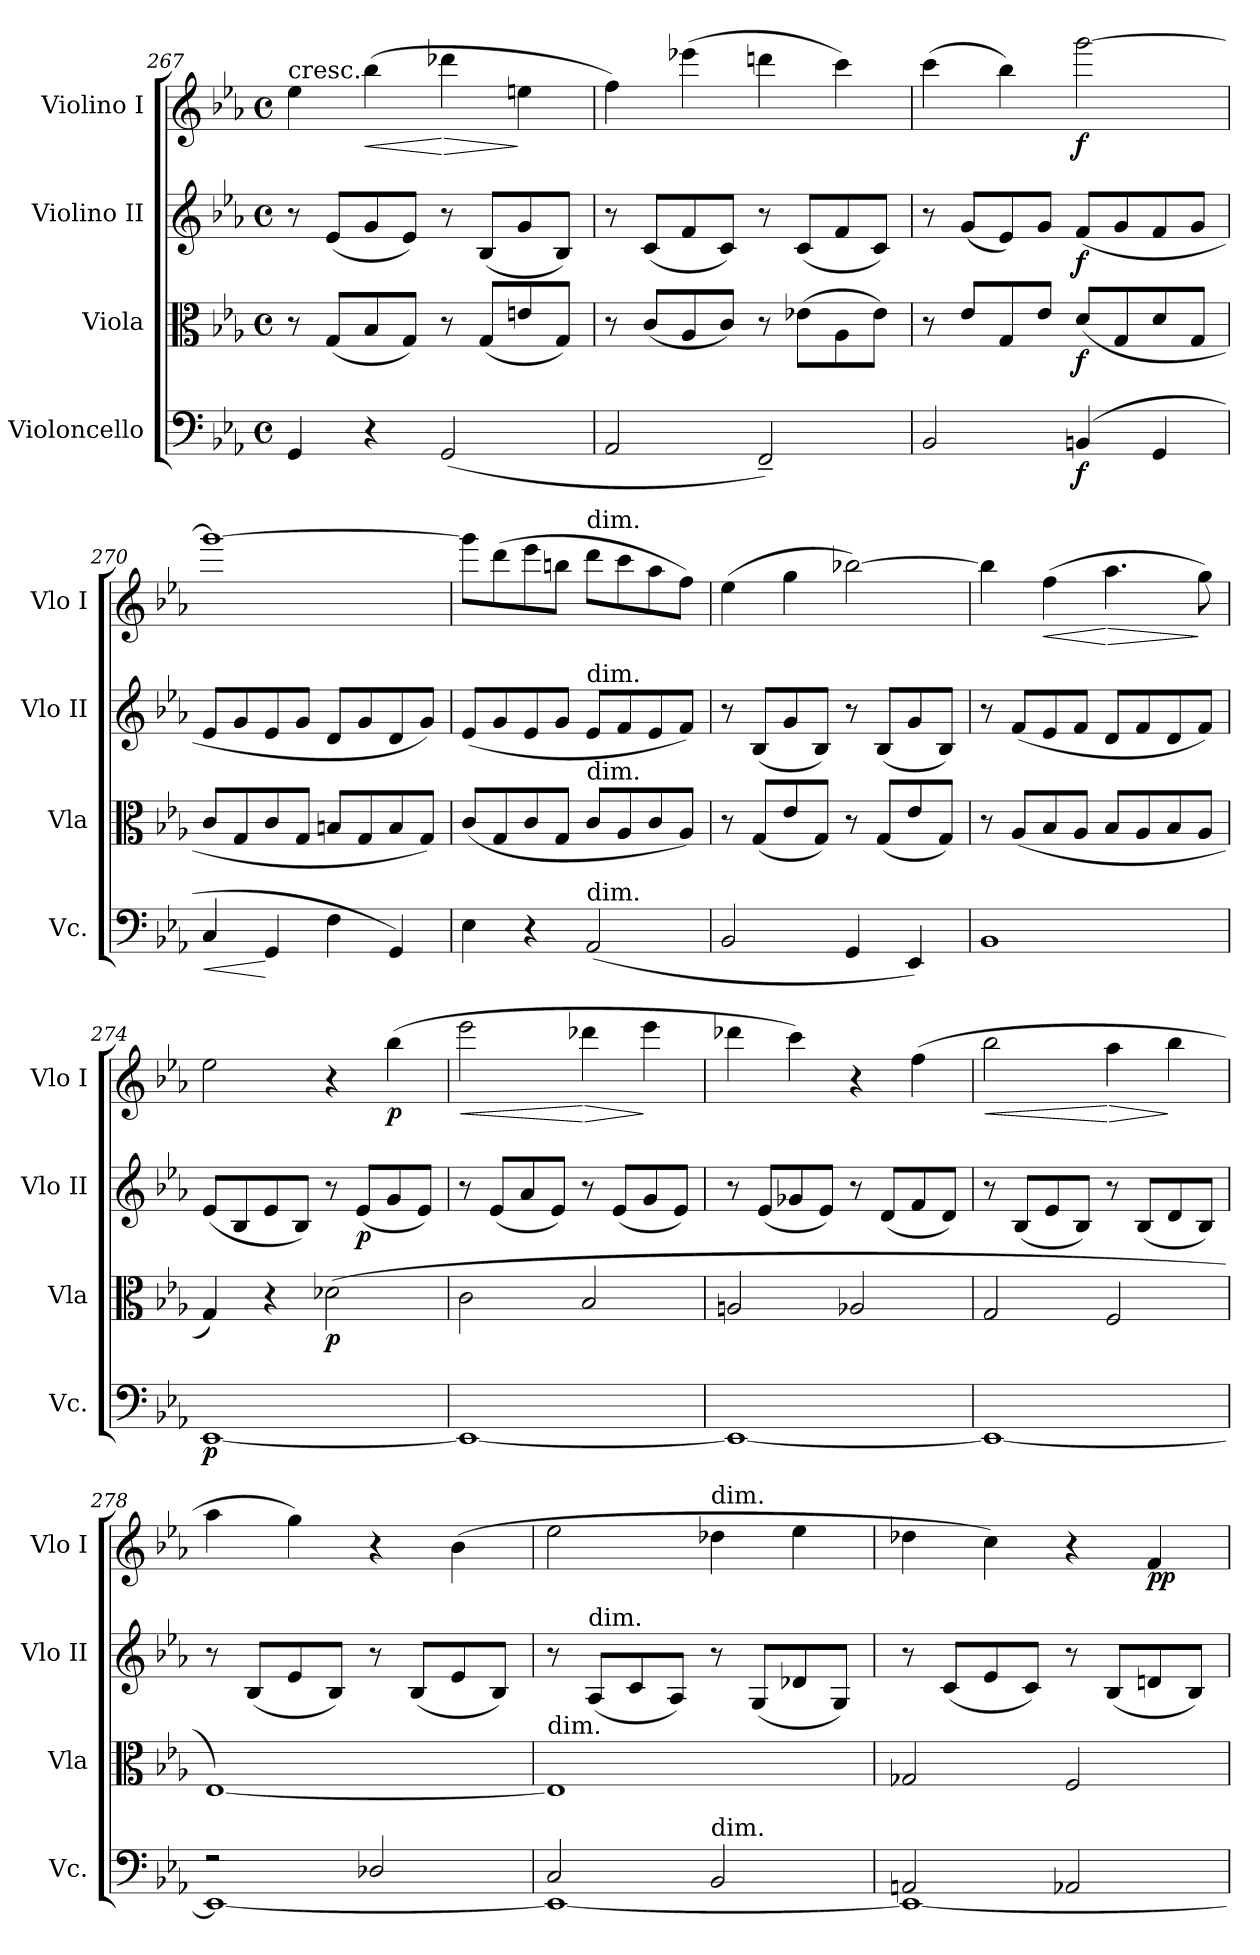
**kern	**dynam	**kern	**dynam	**kern	**dynam	**kern	**dynam
*part4	*part4	*part3	*part3	*part2	*part2	*part1	*part1
*staff4	*staff4	*staff3	*staff3	*staff2	*staff2	*staff1	*staff1
*I"Violoncello	*	*I"Viola	*	*I"Violino II	*	*I"Violino I	*
*I'Vc.	*	*I'Vla	*	*I'Vlo II	*	*I'Vlo I	*
*clefF4	*	*clefC3	*	*clefG2	*	*clefG2	*
*k[b-e-a-]	*	*k[b-e-a-]	*	*k[b-e-a-]	*	*k[b-e-a-]	*
*M4/4	*	*M4/4	*	*M4/4	*	*M4/4	*
*met(c)	*	*met(c)	*	*met(c)	*	*met(c)	*
=267	=267	=267	=267	=267	=267	=267	=267
!	!	!	!	!	!	!LO:TX:a:t=cresc.	!
4GG/	.	8r	.	8r	.	4ee-\	.
.	.	(8G/L	.	(8e-/L	.	.	.
!	!	!	!	!	!	!	!LO:HP:b
4r	.	8B-/	.	8g/	.	(4bb-\	<
.	.	8G/J)	.	8e-/J)	.	.	.
!	!	!	!	!	!	!	!LO:HP:n=1:b
(2GG/	.	8r	.	8r	.	4ddd-X\	[ >
.	.	(8G/L	.	(8B-/L	.	.	.
.	.	8en/	.	8g/	.	4een\	]
.	.	8G/J)	.	8B-/J)	.	.	.
=268	=268	=268	=268	=268	=268	=268	=268
2AA-/	.	8r	.	8r	.	4ff\)	.
.	.	(8c/L	.	(8c/L	.	.	.
.	.	8A-/	.	8f/	.	(4eee-X\	.
.	.	8c/J)	.	8c/J)	.	.	.
2FF~/)	.	8r	.	8r	.	4dddn\	.
.	.	(8e-X\L	.	(8c/L	.	.	.
.	.	8A-\	.	8f/	.	4ccc\)	.
.	.	8e-\J)	.	8c/J)	.	.	.
=269	=269	=269	=269	=269	=269	=269	=269
2BB-/	.	8r	.	8r	.	(4ccc\	.
.	.	8e-/L	.	(8g/L	.	.	.
.	.	8G/	.	8e-/)	.	4bb-\)	.
.	.	8e-/J	.	8g/J	.	.	.
!	!LO:DY:b	!	!LO:DY:b	!	!LO:DY:b	!	!LO:DY:b
(4BBn/	f	(8d/L	f	(8f/L	f	[2ggg\	f
.	.	8G/	.	8g/	.	.	.
4GG/	.	8d/	.	8f/	.	.	.
.	.	8G/J	.	8g/J	.	.	.
!!LO:LB:g=z
=270	=270	=270	=270	=270	=270	=270	=270
!	!LO:HP:b	!	!	!	!	!	!
4C/	<	8c/L	.	8e-/L	.	1ggg_	.
.	.	8G/	.	8g/	.	.	.
4GG/	[	8c/	.	8e-/	.	.	.
.	.	8G/J	.	8g/J	.	.	.
4F\	.	8Bn/L	.	8d/L	.	.	.
.	.	8G/	.	8g/	.	.	.
4GG/)	.	8B/	.	8d/	.	.	.
.	.	8G/J)	.	8g/J)	.	.	.
=271	=271	=271	=271	=271	=271	=271	=271
4E-\	.	(8c/L	.	(8e-/L	.	8ggg\L]	.
.	.	8G/	.	8g/	.	(8ddd\	.
4r	.	8c/	.	8e-/	.	8eee-\	.
.	.	8G/J	.	8g/J	.	8bbn\J	.
!	!	!	!	!	!	!LO:TX:a:t=dim.	!
!	!	!	!	!LO:TX:a:t=dim.	!	!	!
!	!	!LO:TX:a:t=dim.	!	!	!	!	!
!LO:TX:a:t=dim.	!	!	!	!	!	!	!
(2AA-/	.	8c/L	.	8e-/L	.	8ddd\L	.
.	.	8A-/	.	8f/	.	8ccc\	.
.	.	8c/	.	8e-/	.	8aa-\	.
.	.	8A-/J)	.	8f/J)	.	8ff\J)	.
=272	=272	=272	=272	=272	=272	=272	=272
2BB-/	.	8r	.	8r	.	(4ee-\	.
.	.	(8G/L	.	(8B-/L	.	.	.
.	.	8e-/	.	8g/	.	4gg\	.
.	.	8G/J)	.	8B-/J)	.	.	.
4GG/	.	8r	.	8r	.	[2bb-X\)	.
.	.	(8G/L	.	(8B-/L	.	.	.
4EE-/)	.	8e-/	.	8g/	.	.	.
.	.	8G/J)	.	8B-/J)	.	.	.
=273	=273	=273	=273	=273	=273	=273	=273
1BB-	.	8r	.	8r	.	4bb-\]	.
.	.	(8A-/L	.	(8f/L	.	.	.
!	!	!	!	!	!	!	!LO:HP:b
.	.	8B-/	.	8e-/	.	(4ff\	<
.	.	8A-/J	.	8f/J	.	.	.
!	!	!	!	!	!	!	!LO:HP:n=1:b
.	.	8B-/L	.	8d/L	.	4.aa-\	[ >
.	.	8A-/	.	8f/	.	.	.
.	.	8B-/	.	8d/	.	.	.
.	.	8A-/J	.	8f/J)	.	8gg\)	]
=274	=274	=274	=274	=274	=274	=274	=274
!	!LO:DY:b	!	!	!	!	!	!
[1EE-	p	4G/)	.	(8e-/L	.	2ee-\	.
.	.	.	.	8B-/	.	.	.
.	.	4r	.	8e-/	.	.	.
.	.	.	.	8B-/J)	.	.	.
!	!	!	!LO:DY:b	!	!	!	!
.	.	(2d-X\	p	8r	.	4r	.
!	!	!	!	!	!LO:DY:b	!	!
.	.	.	.	(8e-/L	p	.	.
!	!	!	!	!	!	!	!LO:DY:b
.	.	.	.	8g/	.	(4bb-\	p
.	.	.	.	8e-/J)	.	.	.
=275	=275	=275	=275	=275	=275	=275	=275
!	!	!	!	!	!	!	!LO:HP:b
1EE-_	.	2c\	.	8r	.	2eee-\	<
.	.	.	.	(8e-/L	.	.	.
.	.	.	.	8a-/	.	.	.
.	.	.	.	8e-/J)	.	.	.
!	!	!	!	!	!	!	!LO:HP:n=1:b
.	.	2B-/	.	8r	.	4ddd-X\	[ >
.	.	.	.	(8e-/L	.	.	.
.	.	.	.	8g/	.	4eee-\	]
.	.	.	.	8e-/J)	.	.	.
=276	=276	=276	=276	=276	=276	=276	=276
1EE-_	.	2An/	.	8r	.	4ddd-X\	.
.	.	.	.	(8e-/L	.	.	.
.	.	.	.	8g-X/	.	4ccc\)	.
.	.	.	.	8e-/J)	.	.	.
.	.	2A-X/	.	8r	.	4r	.
.	.	.	.	(8d/L	.	.	.
.	.	.	.	8f/	.	(4ff\	.
.	.	.	.	8d/J)	.	.	.
=277	=277	=277	=277	=277	=277	=277	=277
!	!	!	!	!	!	!	!LO:HP:b
1EE-_	.	2G/	.	8r	.	2bb-\	<
.	.	.	.	(8B-/L	.	.	.
.	.	.	.	8e-/	.	.	.
.	.	.	.	8B-/J)	.	.	.
!	!	!	!	!	!	!	!LO:HP:n=1:b
.	.	2F/	.	8r	.	4aa-\	[ >
.	.	.	.	(8B-/L	.	.	.
.	.	.	.	8d/	.	4bb-\	]
.	.	.	.	8B-/J)	.	.	.
!!LO:LB:g=z
=278	=278	=278	=278	=278	=278	=278	=278
*^	*	*	*	*	*	*	*
2r	1EE-_	.	[1E-)	.	8r	.	4aa-\	.
.	.	.	.	.	(8B-/L	.	.	.
.	.	.	.	.	8e-/	.	4gg\)	.
.	.	.	.	.	8B-/J)	.	.	.
2D-X/	.	.	.	.	8r	.	4r	.
.	.	.	.	.	(8B-/L	.	.	.
.	.	.	.	.	8e-/	.	(4b-\	.
.	.	.	.	.	8B-/J)	.	.	.
=279	=279	=279	=279	=279	=279	=279	=279	=279
!	!	!	!LO:TX:a:t=dim.	!	!	!	!	!
2C/	1EE-_	.	1E-]	.	8r	.	2ee-\	.
!	!	!	!	!	!LO:TX:a:t=dim.	!	!	!
.	.	.	.	.	(8A-/L	.	.	.
.	.	.	.	.	8c/	.	.	.
.	.	.	.	.	8A-/J)	.	.	.
!	!	!	!	!	!	!	!LO:TX:a:t=dim.	!
!LO:TX:a:t=dim.	!	!	!	!	!	!	!	!
2BB-/	.	.	.	.	8r	.	4dd-X\	.
.	.	.	.	.	(8G/L	.	.	.
.	.	.	.	.	8d-X/	.	4ee-\	.
.	.	.	.	.	8G/J)	.	.	.
=280	=280	=280	=280	=280	=280	=280	=280	=280
2AAn/	1EE-_	.	2G-X/	.	8r	.	4dd-X\	.
.	.	.	.	.	(8c/L	.	.	.
.	.	.	.	.	8e-/	.	4cc\)	.
.	.	.	.	.	8c/J)	.	.	.
2AA-X/	.	.	2F/	.	8r	.	4r	.
.	.	.	.	.	(8B-/L	.	.	.
!	!	!	!	!	!	!	!	!LO:DY:b
.	.	.	.	.	8dn/	.	4f/	pp
.	.	.	.	.	8B-/J)	.	.	.
*v	*v	*	*	*	*	*	*	*
=	=	=	=	=	=	=	=
*-	*-	*-	*-	*-	*-	*-	*-
